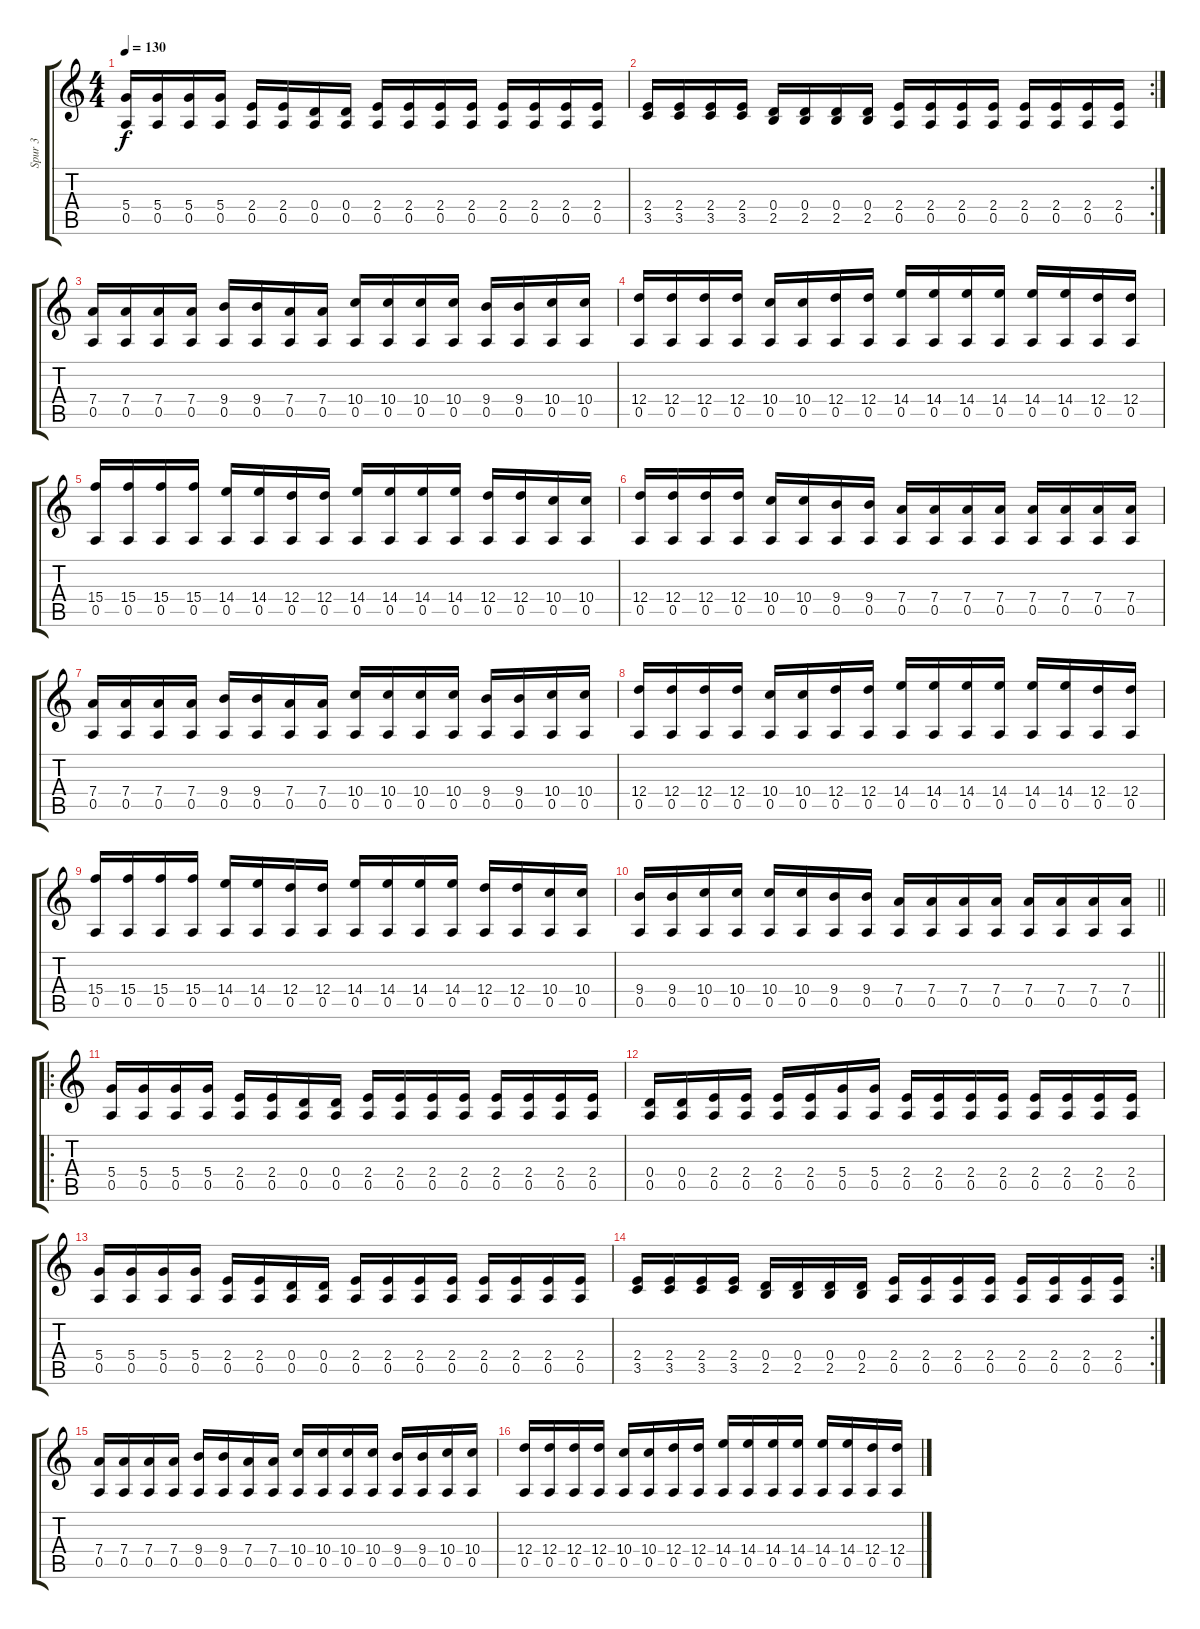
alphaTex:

\track ("Spur 3" "Spur 3") {instrument distortionguitar}
\staff {score tabs}
\tuning (E4 B3 G3 D3 A2 E2) {hide}
\ts (4 4)
\tempo 130
\clef g2
\ks c
(5.4 0.5).16{dy f} (5.4 0.5).16 (5.4 0.5).16 (5.4 0.5).16 (2.4 0.5).16 (2.4 0.5).16 (0.4 0.5).16 (0.4 0.5).16 (2.4 0.5).16 (2.4 0.5).16 (2.4 0.5).16 (2.4 0.5).16 (2.4 0.5).16 (2.4 0.5).16 (2.4 0.5).16 (2.4 0.5).16 |
\rc 2
(2.4 3.5).16 (2.4 3.5).16 (2.4 3.5).16 (2.4 3.5).16 (0.4 2.5).16 (0.4 2.5).16 (0.4 2.5).16 (0.4 2.5).16 (2.4 0.5).16 (2.4 0.5).16 (2.4 0.5).16 (2.4 0.5).16 (2.4 0.5).16 (2.4 0.5).16 (2.4 0.5).16 (2.4 0.5).16 |
(7.4 0.5).16 (7.4 0.5).16 (7.4 0.5).16 (7.4 0.5).16 (9.4 0.5).16 (9.4 0.5).16 (7.4 0.5).16 (7.4 0.5).16 (10.4 0.5).16 (10.4 0.5).16 (10.4 0.5).16 (10.4 0.5).16 (9.4 0.5).16 (9.4 0.5).16 (10.4 0.5).16 (10.4 0.5).16 |
(12.4 0.5).16 (12.4 0.5).16 (12.4 0.5).16 (12.4 0.5).16 (10.4 0.5).16 (10.4 0.5).16 (12.4 0.5).16 (12.4 0.5).16 (14.4 0.5).16 (14.4 0.5).16 (14.4 0.5).16 (14.4 0.5).16 (14.4 0.5).16 (14.4 0.5).16 (12.4 0.5).16 (12.4 0.5).16 |
(15.4 0.5).16 (15.4 0.5).16 (15.4 0.5).16 (15.4 0.5).16 (14.4 0.5).16 (14.4 0.5).16 (12.4 0.5).16 (12.4 0.5).16 (14.4 0.5).16 (14.4 0.5).16 (14.4 0.5).16 (14.4 0.5).16 (12.4 0.5).16 (12.4 0.5).16 (10.4 0.5).16 (10.4 0.5).16 |
(12.4 0.5).16 (12.4 0.5).16 (12.4 0.5).16 (12.4 0.5).16 (10.4 0.5).16 (10.4 0.5).16 (9.4 0.5).16 (9.4 0.5).16 (7.4 0.5).16 (7.4 0.5).16 (7.4 0.5).16 (7.4 0.5).16 (7.4 0.5).16 (7.4 0.5).16 (7.4 0.5).16 (7.4 0.5).16 |
(7.4 0.5).16 (7.4 0.5).16 (7.4 0.5).16 (7.4 0.5).16 (9.4 0.5).16 (9.4 0.5).16 (7.4 0.5).16 (7.4 0.5).16 (10.4 0.5).16 (10.4 0.5).16 (10.4 0.5).16 (10.4 0.5).16 (9.4 0.5).16 (9.4 0.5).16 (10.4 0.5).16 (10.4 0.5).16 |
(12.4 0.5).16 (12.4 0.5).16 (12.4 0.5).16 (12.4 0.5).16 (10.4 0.5).16 (10.4 0.5).16 (12.4 0.5).16 (12.4 0.5).16 (14.4 0.5).16 (14.4 0.5).16 (14.4 0.5).16 (14.4 0.5).16 (14.4 0.5).16 (14.4 0.5).16 (12.4 0.5).16 (12.4 0.5).16 |
(15.4 0.5).16 (15.4 0.5).16 (15.4 0.5).16 (15.4 0.5).16 (14.4 0.5).16 (14.4 0.5).16 (12.4 0.5).16 (12.4 0.5).16 (14.4 0.5).16 (14.4 0.5).16 (14.4 0.5).16 (14.4 0.5).16 (12.4 0.5).16 (12.4 0.5).16 (10.4 0.5).16 (10.4 0.5).16 |
\barLineRight lightlight
(9.4 0.5).16 (9.4 0.5).16 (10.4 0.5).16 (10.4 0.5).16 (10.4 0.5).16 (10.4 0.5).16 (9.4 0.5).16 (9.4 0.5).16 (7.4 0.5).16 (7.4 0.5).16 (7.4 0.5).16 (7.4 0.5).16 (7.4 0.5).16 (7.4 0.5).16 (7.4 0.5).16 (7.4 0.5).16 |
\ro
(5.4 0.5).16 (5.4 0.5).16 (5.4 0.5).16 (5.4 0.5).16 (2.4 0.5).16 (2.4 0.5).16 (0.4 0.5).16 (0.4 0.5).16 (2.4 0.5).16 (2.4 0.5).16 (2.4 0.5).16 (2.4 0.5).16 (2.4 0.5).16 (2.4 0.5).16 (2.4 0.5).16 (2.4 0.5).16 |
(0.4 0.5).16 (0.4 0.5).16 (2.4 0.5).16 (2.4 0.5).16 (2.4 0.5).16 (2.4 0.5).16 (5.4 0.5).16 (5.4 0.5).16 (2.4 0.5).16 (2.4 0.5).16 (2.4 0.5).16 (2.4 0.5).16 (2.4 0.5).16 (2.4 0.5).16 (2.4 0.5).16 (2.4 0.5).16 |
(5.4 0.5).16 (5.4 0.5).16 (5.4 0.5).16 (5.4 0.5).16 (2.4 0.5).16 (2.4 0.5).16 (0.4 0.5).16 (0.4 0.5).16 (2.4 0.5).16 (2.4 0.5).16 (2.4 0.5).16 (2.4 0.5).16 (2.4 0.5).16 (2.4 0.5).16 (2.4 0.5).16 (2.4 0.5).16 |
\rc 2
(2.4 3.5).16 (2.4 3.5).16 (2.4 3.5).16 (2.4 3.5).16 (0.4 2.5).16 (0.4 2.5).16 (0.4 2.5).16 (0.4 2.5).16 (2.4 0.5).16 (2.4 0.5).16 (2.4 0.5).16 (2.4 0.5).16 (2.4 0.5).16 (2.4 0.5).16 (2.4 0.5).16 (2.4 0.5).16 |
(7.4 0.5).16 (7.4 0.5).16 (7.4 0.5).16 (7.4 0.5).16 (9.4 0.5).16 (9.4 0.5).16 (7.4 0.5).16 (7.4 0.5).16 (10.4 0.5).16 (10.4 0.5).16 (10.4 0.5).16 (10.4 0.5).16 (9.4 0.5).16 (9.4 0.5).16 (10.4 0.5).16 (10.4 0.5).16 |
(12.4 0.5).16 (12.4 0.5).16 (12.4 0.5).16 (12.4 0.5).16 (10.4 0.5).16 (10.4 0.5).16 (12.4 0.5).16 (12.4 0.5).16 (14.4 0.5).16 (14.4 0.5).16 (14.4 0.5).16 (14.4 0.5).16 (14.4 0.5).16 (14.4 0.5).16 (12.4 0.5).16 (12.4 0.5).16
